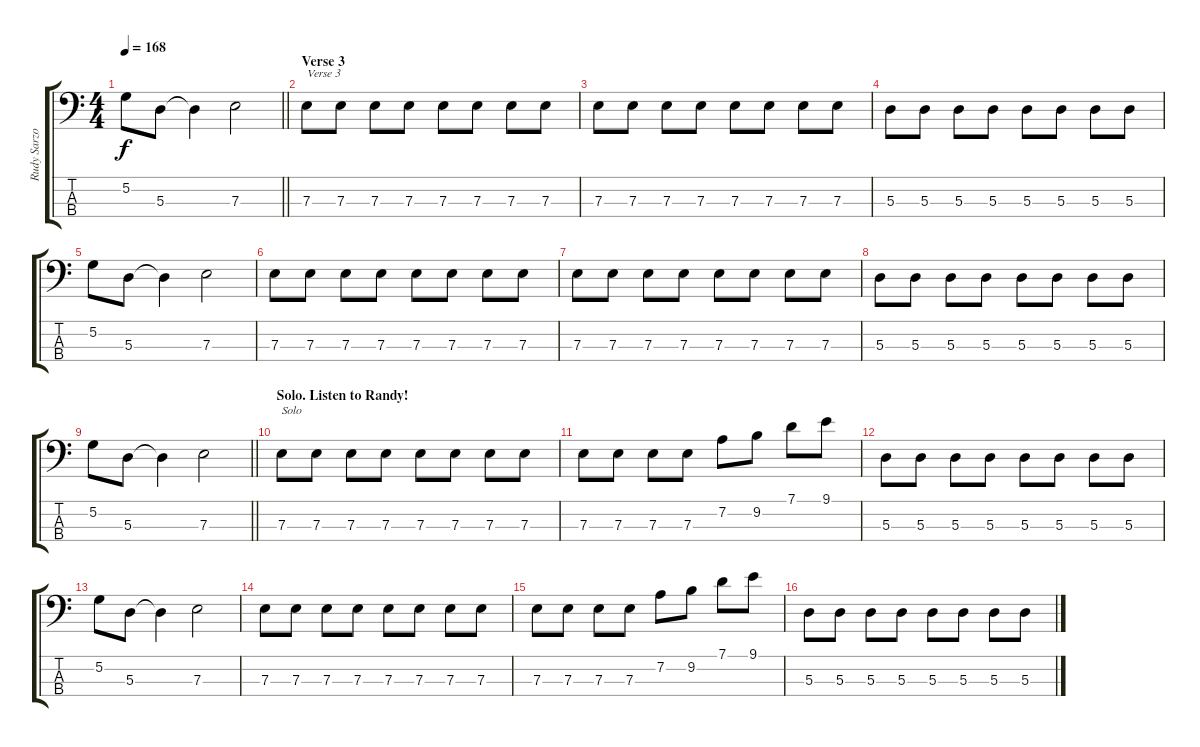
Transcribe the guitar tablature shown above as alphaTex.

\track ("Rudy Sarzo" "Rudy Sarzo") {instrument electricbassfinger}
\staff {score tabs}
\tuning (G2 D2 A1 E1) {hide}
\ts (4 4)
\tempo 168
\clef f4
\barLineRight lightlight
\ks c
5.2.8{dy f} 5.3.8 5.3{t}.4 7.3.2 |
\section ("" "Verse 3")
7.3.8{txt "Verse 3"} 7.3.8 7.3.8 7.3.8 7.3.8 7.3.8 7.3.8 7.3.8 |
7.3.8 7.3.8 7.3.8 7.3.8 7.3.8 7.3.8 7.3.8 7.3.8 |
5.3.8 5.3.8 5.3.8 5.3.8 5.3.8 5.3.8 5.3.8 5.3.8 |
5.2.8 5.3.8 5.3{t}.4 7.3.2 |
7.3.8 7.3.8 7.3.8 7.3.8 7.3.8 7.3.8 7.3.8 7.3.8 |
7.3.8 7.3.8 7.3.8 7.3.8 7.3.8 7.3.8 7.3.8 7.3.8 |
5.3.8 5.3.8 5.3.8 5.3.8 5.3.8 5.3.8 5.3.8 5.3.8 |
\barLineRight lightlight
5.2.8 5.3.8 5.3{t}.4 7.3.2 |
\section ("" "Solo. Listen to Randy!")
7.3.8{txt "Solo"} 7.3.8 7.3.8 7.3.8 7.3.8 7.3.8 7.3.8 7.3.8 |
7.3.8 7.3.8 7.3.8 7.3.8 7.2.8 9.2.8 7.1.8 9.1.8 |
5.3.8 5.3.8 5.3.8 5.3.8 5.3.8 5.3.8 5.3.8 5.3.8 |
5.2.8 5.3.8 5.3{t}.4 7.3.2 |
7.3.8 7.3.8 7.3.8 7.3.8 7.3.8 7.3.8 7.3.8 7.3.8 |
7.3.8 7.3.8 7.3.8 7.3.8 7.2.8 9.2.8 7.1.8 9.1.8 |
5.3.8 5.3.8 5.3.8 5.3.8 5.3.8 5.3.8 5.3.8 5.3.8
